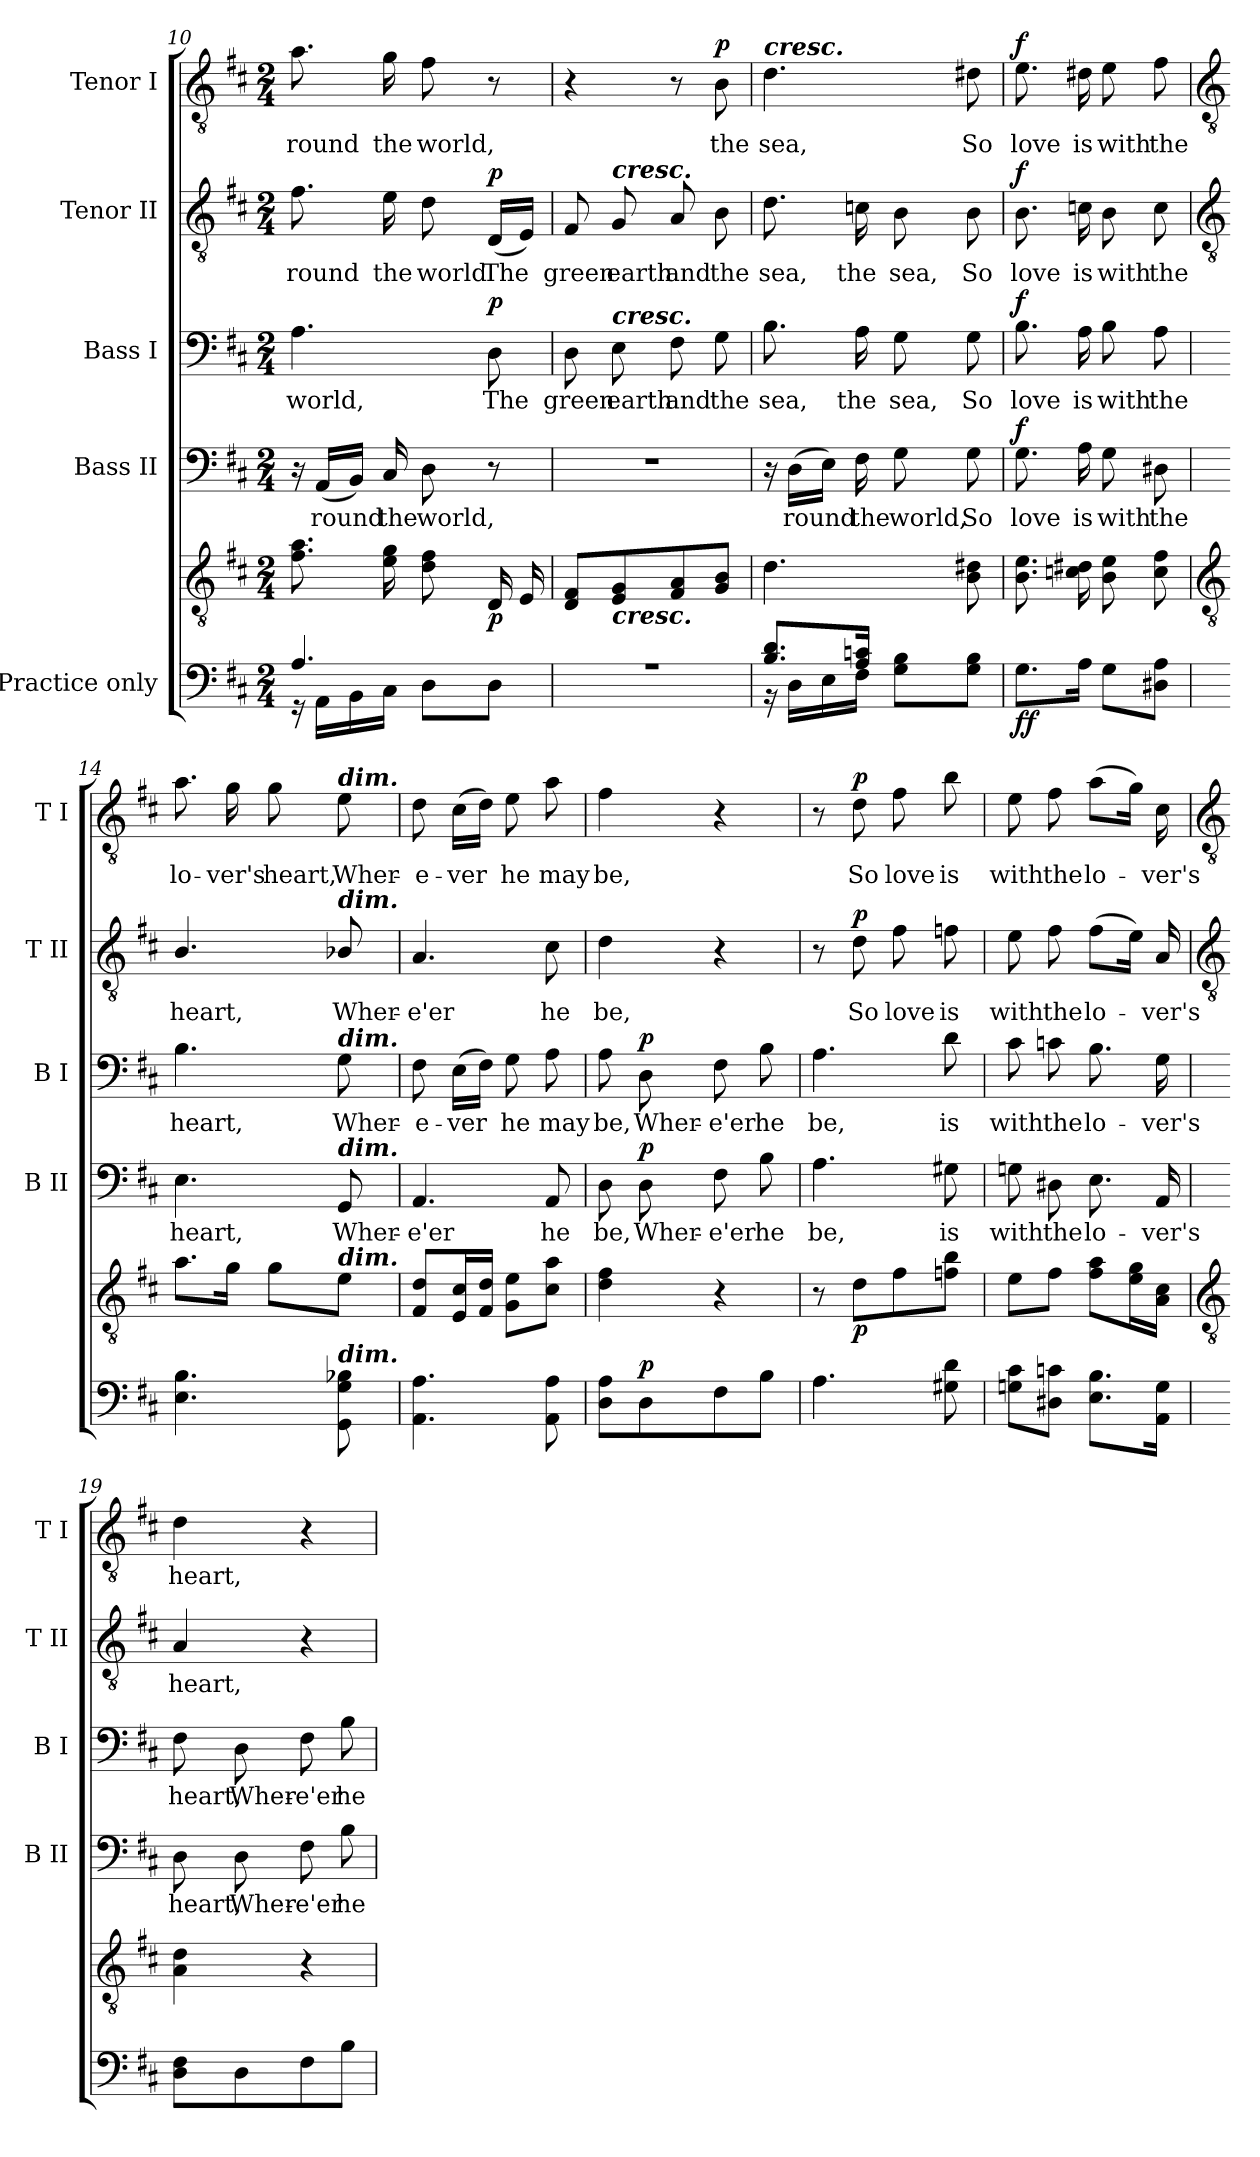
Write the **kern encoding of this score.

**kern	**kern	**dynam	**kern	**text	**dynam	**kern	**text	**dynam	**kern	**text	**dynam	**kern	**text	**dynam
*part5	*part5	*part5	*part4	*part4	*part4	*part3	*part3	*part3	*part2	*part2	*part2	*part1	*part1	*part1
*staff6	*staff5	*staff5/6	*staff4	*staff4	*staff4	*staff3	*staff3	*staff3	*staff2	*staff2	*staff2	*staff1	*staff1	*staff1
*I"Practice only	*	*	*I"Bass II	*	*	*I"Bass I	*	*	*I"Tenor II	*	*	*I"Tenor I	*	*
*	*	*	*I'B II	*	*	*I'B I	*	*	*I'T II	*	*	*I'T I	*	*
!!LO:LB:g=z
*clefF4	*clefGv2	*	*clefF4	*	*	*clefF4	*	*	*clefGv2	*	*	*clefGv2	*	*
*k[f#c#]	*k[f#c#]	*	*k[f#c#]	*	*	*k[f#c#]	*	*	*k[f#c#]	*	*	*k[f#c#]	*	*
*D:	*D:	*	*D:	*	*	*D:	*	*	*D:	*	*	*D:	*	*
*M2/4	*M2/4	*	*M2/4	*	*	*M2/4	*	*	*M2/4	*	*	*M2/4	*	*
=10	=10	=10	=10	=10	=10	=10	=10	=10	=10	=10	=10	=10	=10	=10
*^	*	*	*	*	*	*	*	*	*	*	*	*	*	*
!	!	!	!	!	!	!	!	!LO:LY:b	!	!	!LO:LY:b	!	!	!LO:LY:b	!
4.A/	16r	8.f# 8.aL	.	16r	.	.	4.A	world,	.	8.f#	round	.	8.a	round	.
!	!	!	!	!	!LO:LY:b	!	!	!	!	!	!	!	!	!	!
.	16AA\LL	.	.	(<16AALL	round	.	.	.	.	.	.	.	.	.	.
.	16BB\	.	.	16BBJJ)	.	.	.	.	.	.	.	.	.	.	.
!	!	!	!	!	!LO:LY:b	!	!	!	!	!	!LO:LY:b	!	!	!LO:LY:b	!
.	16C#\JJ	16e 16gL	.	16C#	the	.	.	.	.	16e	the	.	16g	the	.
!	!	!	!	!	!LO:LY:b	!	!	!	!	!	!LO:LY:b	!	!	!LO:LY:b	!
.	8D\L	8d 8f#J	.	8D	world,	.	.	.	.	8d	world	.	8f#	world,	.
!	!	!	!LO:DY:b	!	!	!	!	!LO:LY:b	!LO:DY:b	!	!LO:LY:b	!LO:DY:b	!	!	!
8ryy	8D\J	16DLL	p	8r	.	.	8D	The	p	(<16DLL	The	p	8r	.	.
.	.	16EJJ	.	.	.	.	.	.	.	16EJJ)	.	.	.	.	.
=11	=11	=11	=11	=11	=11	=11	=11	=11	=11	=11	=11	=11	=11	=11	=11
!LO:N:vis=1	!	!	!	!LO:N:vis=1	!	!	!	!LO:LY:b	!	!	!LO:LY:b	!	!	!	!
2r	2ryy	8D 8F#L	.	2r	.	.	8D	green	.	8F#	green	.	4r	.	.
!	!	!	!	!	!	!	!	!	!	!LO:TX:a:Bi:t=cresc.	!	!	!	!	!
!	!	!	!	!	!	!	!LO:TX:a:Bi:t=cresc.	!	!	!	!	!	!	!	!
!	!	!LO:TX:b:Bi:t=cresc.	!	!	!	!	!	!	!	!	!	!	!	!	!
!	!	!	!	!	!	!	!	!LO:LY:b	!	!	!LO:LY:b	!	!	!	!
.	.	8E 8G	.	.	.	.	8E	earth	.	8G	earth	.	.	.	.
!	!	!	!	!	!	!	!	!LO:LY:b	!	!	!LO:LY:b	!	!	!	!
.	.	8F# 8A	.	.	.	.	8F#	and	.	8A	and	.	8r	.	.
!	!	!	!	!	!	!	!	!LO:LY:b	!	!	!LO:LY:b	!	!	!LO:LY:b	!LO:DY:b
.	.	8G 8BJ	.	.	.	.	8G	the	.	8B	the	.	8B	the	p
=12	=12	=12	=12	=12	=12	=12	=12	=12	=12	=12	=12	=12	=12	=12	=12
!	!	!	!	!	!	!	!	!	!	!	!	!	!LO:TX:a:Bi:t=cresc.	!	!
!	!	!	!	!	!	!	!	!LO:LY:b	!	!	!LO:LY:b	!	!	!LO:LY:b	!
8.B/ 8.d/L	16r	4.d	.	16r	.	.	8.B	sea,	.	8.d	sea,	.	4.d	sea,	.
!	!	!	!	!	!LO:LY:b	!	!	!	!	!	!	!	!	!	!
.	16D\LL	.	.	(>16DLL	round	.	.	.	.	.	.	.	.	.	.
.	16E\	.	.	16EJJ)	.	.	.	.	.	.	.	.	.	.	.
!	!	!	!	!	!LO:LY:b	!	!	!LO:LY:b	!	!	!LO:LY:b	!	!	!	!
16A/ 16cn/J	16F#\JJ	.	.	16F#	the	.	16A	the	.	16cn	the	.	.	.	.
!	!	!	!	!	!LO:LY:b	!	!	!LO:LY:b	!	!	!LO:LY:b	!	!	!	!
4ryy	8G\ 8B\L	.	.	8G	world,	.	8G	sea,	.	8B	sea,	.	.	.	.
!	!	!	!	!	!LO:LY:b	!	!	!LO:LY:b	!	!	!LO:LY:b	!	!	!LO:LY:b	!
.	8G\ 8B\J	8B 8d#X	.	8G	So	.	8G	So	.	8B	So	.	8d#X	So	.
=13	=13	=13	=13	=13	=13	=13	=13	=13	=13	=13	=13	=13	=13	=13	=13
!LO:N:vis=1	!	!	!LO:DY:b=2	!	!LO:LY:b	!	!	!LO:LY:b	!	!	!LO:LY:b	!	!	!LO:LY:b	!
!	!	!	!LO:DY:n=1:b	!	!	!LO:DY:b	!	!	!LO:DY:b	!	!	!LO:DY:b	!	!	!LO:DY:b
2ryy	8.G\L	8.B 8.eL	f f	8.G	love	f	8.B	love	f	8.B	love	f	8.e	love	f
!	!	!	!	!	!LO:LY:b	!	!	!LO:LY:b	!	!	!LO:LY:b	!	!	!LO:LY:b	!
.	16A\J	16cn 16d#XL	.	16A	is	.	16A	is	.	16cn	is	.	16d#X	is	.
!	!	!	!	!	!LO:LY:b	!	!	!LO:LY:b	!	!	!LO:LY:b	!	!	!LO:LY:b	!
.	8G\L	8B 8e	.	8G	with	.	8B	with	.	8B	with	.	8e	with	.
!	!	!	!	!	!LO:LY:b	!	!	!LO:LY:b	!	!	!LO:LY:b	!	!	!LO:LY:b	!
.	8D#X\ 8A\J	8c 8f#J	.	8D#X	the	.	8A	the	.	8c	the	.	8f#	the	.
*v	*v	*	*	*	*	*	*	*	*	*	*	*	*	*	*
!!LO:LB:g=z
=14	=14	=14	=14	=14	=14	=14	=14	=14	=14	=14	=14	=14	=14	=14
*	*clefGv2	*	*	*	*	*	*	*	*clefGv2	*	*	*clefGv2	*	*
*^	*	*	*	*	*	*	*	*	*	*	*	*	*	*
!	!	!	!	!	!LO:LY:b	!	!	!LO:LY:b	!	!	!LO:LY:b	!	!	!LO:LY:b	!
*v	*v	*	*	*	*	*	*	*	*	*	*	*	*	*	*
4.E 4.B	8.aL	.	4.E	heart,	.	4.B	heart,	.	4.B/	heart,	.	8.a	lo-	.
!	!	!	!	!	!	!	!	!	!	!	!	!	!LO:LY:b	!
.	16gJ	.	.	.	.	.	.	.	.	.	.	16g	-ver's	.
!	!	!	!	!	!	!	!	!	!	!	!	!	!LO:LY:b	!
.	8gL	.	.	.	.	.	.	.	.	.	.	8g	heart,	.
!	!	!	!	!	!	!	!	!	!	!	!	!LO:TX:a:Bi:t=dim.	!	!
!	!	!	!	!	!	!	!	!	!LO:TX:a:Bi:t=dim.	!	!	!	!	!
!	!	!	!	!	!	!LO:TX:a:Bi:t=dim.	!	!	!	!	!	!	!	!
!	!	!	!LO:TX:a:Bi:t=dim.	!	!	!	!	!	!	!	!	!	!	!
!	!LO:TX:a:Bi:t=dim.	!	!	!	!	!	!	!	!	!	!	!	!	!
!LO:TX:a:Bi:t=dim.	!	!	!	!	!	!	!	!	!	!	!	!	!	!
!	!	!	!	!LO:LY:b	!	!	!LO:LY:b	!	!	!LO:LY:b	!	!	!LO:LY:b	!
8GG 8G 8B-X	8eJ	.	8GG	Wher-	.	8G	Wher-	.	8B-X/	Wher-	.	8e	Wher-	.
=15	=15	=15	=15	=15	=15	=15	=15	=15	=15	=15	=15	=15	=15	=15
!	!	!	!	!LO:LY:b	!	!	!LO:LY:b	!	!	!LO:LY:b	!	!	!LO:LY:b	!
4.AA 4.A	8F# 8dL	.	4.AA	-e'er	.	8F#	-e-	.	4.A	-e'er	.	8d	-e-	.
!	!	!	!	!	!	!	!LO:LY:b	!	!	!	!	!	!LO:LY:b	!
.	16E 16c#L	.	.	.	.	(>16ELL	-ver	.	.	.	.	(>16c#LL	-ver	.
.	16F# 16dJJ	.	.	.	.	16F#JJ)	.	.	.	.	.	16dJJ)	.	.
!	!	!	!	!	!	!	!LO:LY:b	!	!	!	!	!	!LO:LY:b	!
.	8G 8eL	.	.	.	.	8G	he	.	.	.	.	8e	he	.
!	!	!	!	!LO:LY:b	!	!	!LO:LY:b	!	!	!LO:LY:b	!	!	!LO:LY:b	!
8AA 8A	8c# 8aJ	.	8AA	he	.	8A	may	.	8c#	he	.	8a	may	.
=16	=16	=16	=16	=16	=16	=16	=16	=16	=16	=16	=16	=16	=16	=16
!	!	!	!	!LO:LY:b	!	!	!LO:LY:b	!	!	!LO:LY:b	!	!	!LO:LY:b	!
8D 8AL	4d 4f#	.	8D	be,	.	8A	be,	.	4d	be,	.	4f#	be,	.
!	!	!LO:DY:a=2	!	!LO:LY:b	!LO:DY:b	!	!LO:LY:b	!LO:DY:b	!	!	!	!	!	!
8D	.	p	8D	Wher-	p	8D	Wher-	p	.	.	.	.	.	.
!	!	!	!	!LO:LY:b	!	!	!LO:LY:b	!	!	!	!	!	!	!
8F#	4r	.	8F#	-e'er	.	8F#	-e'er	.	4r	.	.	4r	.	.
!	!	!	!	!LO:LY:b	!	!	!LO:LY:b	!	!	!	!	!	!	!
8BJ	.	.	8B	he	.	8B	he	.	.	.	.	.	.	.
=17	=17	=17	=17	=17	=17	=17	=17	=17	=17	=17	=17	=17	=17	=17
!	!	!	!	!LO:LY:b	!	!	!LO:LY:b	!	!	!	!	!	!	!
4.A	8r	.	4.A	be,	.	4.A	be,	.	8r	.	.	8r	.	.
!	!	!LO:DY:b	!	!	!	!	!	!	!	!LO:LY:b	!LO:DY:b	!	!LO:LY:b	!LO:DY:b
.	8dL	p	.	.	.	.	.	.	8d	So	p	8d	So	p
!	!	!	!	!	!	!	!	!	!	!LO:LY:b	!	!	!LO:LY:b	!
.	8f#	.	.	.	.	.	.	.	8f#	love	.	8f#	love	.
!	!	!	!	!LO:LY:b	!	!	!LO:LY:b	!	!	!LO:LY:b	!	!	!LO:LY:b	!
8G#X 8d	8fn 8bJ	.	8G#X	is	.	8d	is	.	8fn	is	.	8b	is	.
=18	=18	=18	=18	=18	=18	=18	=18	=18	=18	=18	=18	=18	=18	=18
!	!	!	!	!LO:LY:b	!	!	!LO:LY:b	!	!	!LO:LY:b	!	!	!LO:LY:b	!
8Gn 8c#L	8eL	.	8Gn	with	.	8c#	with	.	8e	with	.	8e	with	.
!	!	!	!	!LO:LY:b	!	!	!LO:LY:b	!	!	!LO:LY:b	!	!	!LO:LY:b	!
8D#X 8cnJ	8f#J	.	8D#X	the	.	8cn	the	.	8f#	the	.	8f#	the	.
!	!	!	!	!LO:LY:b	!	!	!LO:LY:b	!	!	!LO:LY:b	!	!	!LO:LY:b	!
8.E 8.BL	8f# 8aL	.	8.E	lo-	.	8.B	lo-	.	(>8f#L	lo-	.	(>8aL	lo-	.
.	16e 16gL	.	.	.	.	.	.	.	16eJ)	.	.	16gJ)	.	.
!	!	!	!	!LO:LY:b	!	!	!LO:LY:b	!	!	!LO:LY:b	!	!	!LO:LY:b	!
16AA 16GJ	16A 16c#JJ	.	16AA	-ver's	.	16G	-ver's	.	16A	ver's	.	16c#	ver's	.
!!LO:LB:g=z
=19	=19	=19	=19	=19	=19	=19	=19	=19	=19	=19	=19	=19	=19	=19
*	*clefGv2	*	*	*	*	*	*	*	*clefGv2	*	*	*clefGv2	*	*
!	!	!	!	!LO:LY:b	!	!	!LO:LY:b	!	!	!LO:LY:b	!	!	!LO:LY:b	!
8D 8F#L	4A 4d	.	8D	heart,	.	8F#	heart,	.	4A	heart,	.	4d	heart,	.
!	!	!	!	!LO:LY:b	!	!	!LO:LY:b	!	!	!	!	!	!	!
8D	.	.	8D	Wher-	.	8D	Wher-	.	.	.	.	.	.	.
!	!	!	!	!LO:LY:b	!	!	!LO:LY:b	!	!	!	!	!	!	!
8F#	4r	.	8F#	-e'er	.	8F#	-e'er	.	4r	.	.	4r	.	.
!	!	!	!	!LO:LY:b	!	!	!LO:LY:b	!	!	!	!	!	!	!
8BJ	.	.	8B	he	.	8B	he	.	.	.	.	.	.	.
=	=	=	=	=	=	=	=	=	=	=	=	=	=	=
*-	*-	*-	*-	*-	*-	*-	*-	*-	*-	*-	*-	*-	*-	*-
